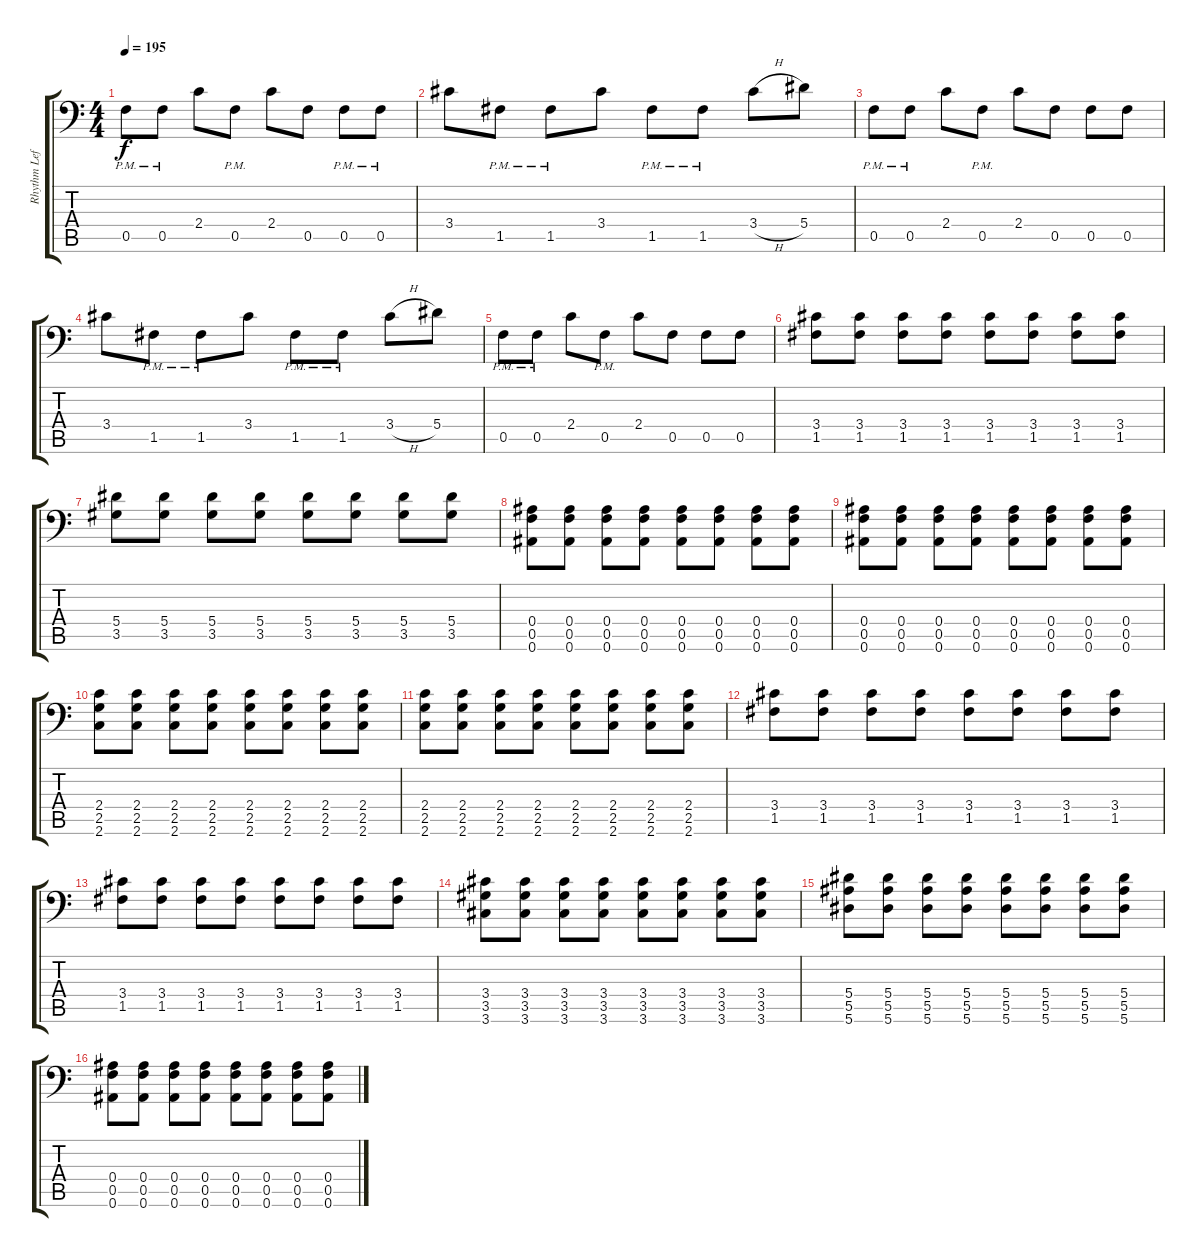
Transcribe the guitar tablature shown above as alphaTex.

\track ("Rhythm Left" "Rhythm Lef") {instrument distortionguitar}
\staff {score tabs}
\tuning (C4 G3 Eb3 Bb2 F2 Bb1) {hide}
\ts (4 4)
\tempo 195
\clef f4
\ks c
0.5{pm}.8{dy f} 0.5{pm}.8 2.4.8 0.5{pm}.8 2.4.8 0.5.8 0.5{pm}.8 0.5{pm}.8 |
3.4.8 1.5{pm}.8 1.5{pm}.8 3.4.8 1.5{pm}.8 1.5{pm}.8 3.4{h}.8 5.4.8 |
0.5{pm}.8 0.5{pm}.8 2.4.8 0.5{pm}.8 2.4.8 0.5.8 0.5.8 0.5.8 |
3.4.8 1.5{pm}.8 1.5{pm}.8 3.4.8 1.5{pm}.8 1.5{pm}.8 3.4{h}.8 5.4.8 |
0.5{pm}.8 0.5{pm}.8 2.4.8 0.5{pm}.8 2.4.8 0.5.8 0.5.8 0.5.8 |
(3.4 1.5).8 (3.4 1.5).8 (3.4 1.5).8 (3.4 1.5).8 (3.4 1.5).8 (3.4 1.5).8 (3.4 1.5).8 (3.4 1.5).8 |
(5.4 3.5).8 (5.4 3.5).8 (5.4 3.5).8 (5.4 3.5).8 (5.4 3.5).8 (5.4 3.5).8 (5.4 3.5).8 (5.4 3.5).8 |
(0.4 0.5 0.6).8 (0.4 0.5 0.6).8 (0.4 0.5 0.6).8 (0.4 0.5 0.6).8 (0.4 0.5 0.6).8 (0.4 0.5 0.6).8 (0.4 0.5 0.6).8 (0.4 0.5 0.6).8 |
(0.4 0.5 0.6).8 (0.4 0.5 0.6).8 (0.4 0.5 0.6).8 (0.4 0.5 0.6).8 (0.4 0.5 0.6).8 (0.4 0.5 0.6).8 (0.4 0.5 0.6).8 (0.4 0.5 0.6).8 |
(2.4 2.5 2.6).8 (2.4 2.5 2.6).8 (2.4 2.5 2.6).8 (2.4 2.5 2.6).8 (2.4 2.5 2.6).8 (2.4 2.5 2.6).8 (2.4 2.5 2.6).8 (2.4 2.5 2.6).8 |
(2.4 2.5 2.6).8 (2.4 2.5 2.6).8 (2.4 2.5 2.6).8 (2.4 2.5 2.6).8 (2.4 2.5 2.6).8 (2.4 2.5 2.6).8 (2.4 2.5 2.6).8 (2.4 2.5 2.6).8 |
(3.4 1.5).8 (3.4 1.5).8 (3.4 1.5).8 (3.4 1.5).8 (3.4 1.5).8 (3.4 1.5).8 (3.4 1.5).8 (3.4 1.5).8 |
(3.4 1.5).8 (3.4 1.5).8 (3.4 1.5).8 (3.4 1.5).8 (3.4 1.5).8 (3.4 1.5).8 (3.4 1.5).8 (3.4 1.5).8 |
(3.4 3.5 3.6).8 (3.4 3.5 3.6).8 (3.4 3.5 3.6).8 (3.4 3.5 3.6).8 (3.4 3.5 3.6).8 (3.4 3.5 3.6).8 (3.4 3.5 3.6).8 (3.4 3.5 3.6).8 |
(5.4 5.5 5.6).8 (5.4 5.5 5.6).8 (5.4 5.5 5.6).8 (5.4 5.5 5.6).8 (5.4 5.5 5.6).8 (5.4 5.5 5.6).8 (5.4 5.5 5.6).8 (5.4 5.5 5.6).8 |
(0.4 0.5 0.6).8 (0.4 0.5 0.6).8 (0.4 0.5 0.6).8 (0.4 0.5 0.6).8 (0.4 0.5 0.6).8 (0.4 0.5 0.6).8 (0.4 0.5 0.6).8 (0.4 0.5 0.6).8
